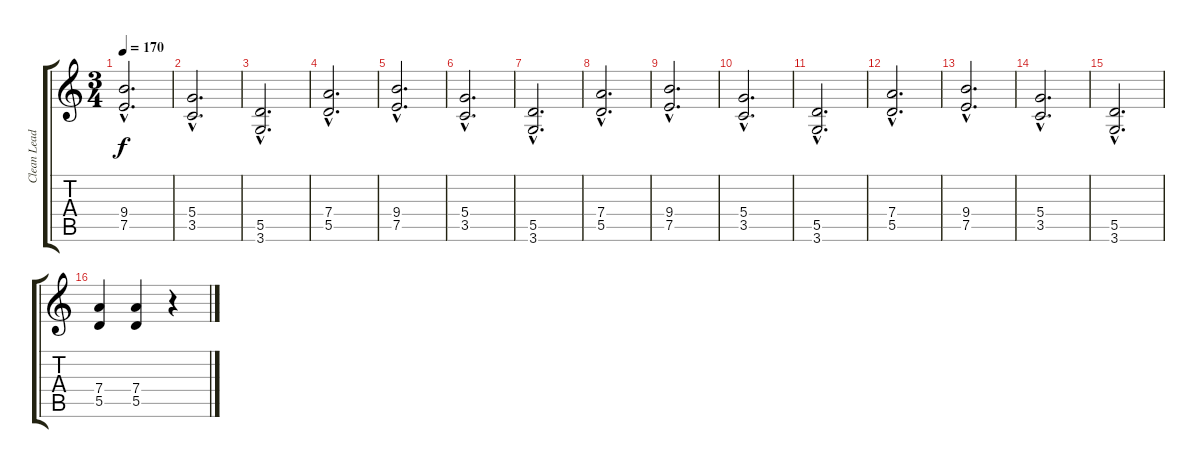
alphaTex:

\track ("Clean Lead" "Clean Lead") {instrument electricguitarclean}
\staff {score tabs}
\tuning (E4 B3 G3 D3 A2 E2) {hide}
\ts (3 4)
\tempo 170
\clef g2
\ks c
(9.4{hac} 7.5{hac}).2{d dy f} |
(5.4{hac} 3.5{hac}).2{d} |
(5.5{hac} 3.6{hac}).2{d} |
(7.4{hac} 5.5{hac}).2{d} |
(9.4{hac} 7.5{hac}).2{d} |
(5.4{hac} 3.5{hac}).2{d} |
(5.5{hac} 3.6{hac}).2{d} |
(7.4{hac} 5.5{hac}).2{d} |
(9.4{hac} 7.5{hac}).2{d} |
(5.4{hac} 3.5{hac}).2{d} |
(5.5{hac} 3.6{hac}).2{d} |
(7.4{hac} 5.5{hac}).2{d} |
(9.4{hac} 7.5{hac}).2{d} |
(5.4{hac} 3.5{hac}).2{d} |
(5.5{hac} 3.6{hac}).2{d} |
(7.4 5.5).4 (7.4 5.5).4 r.4
